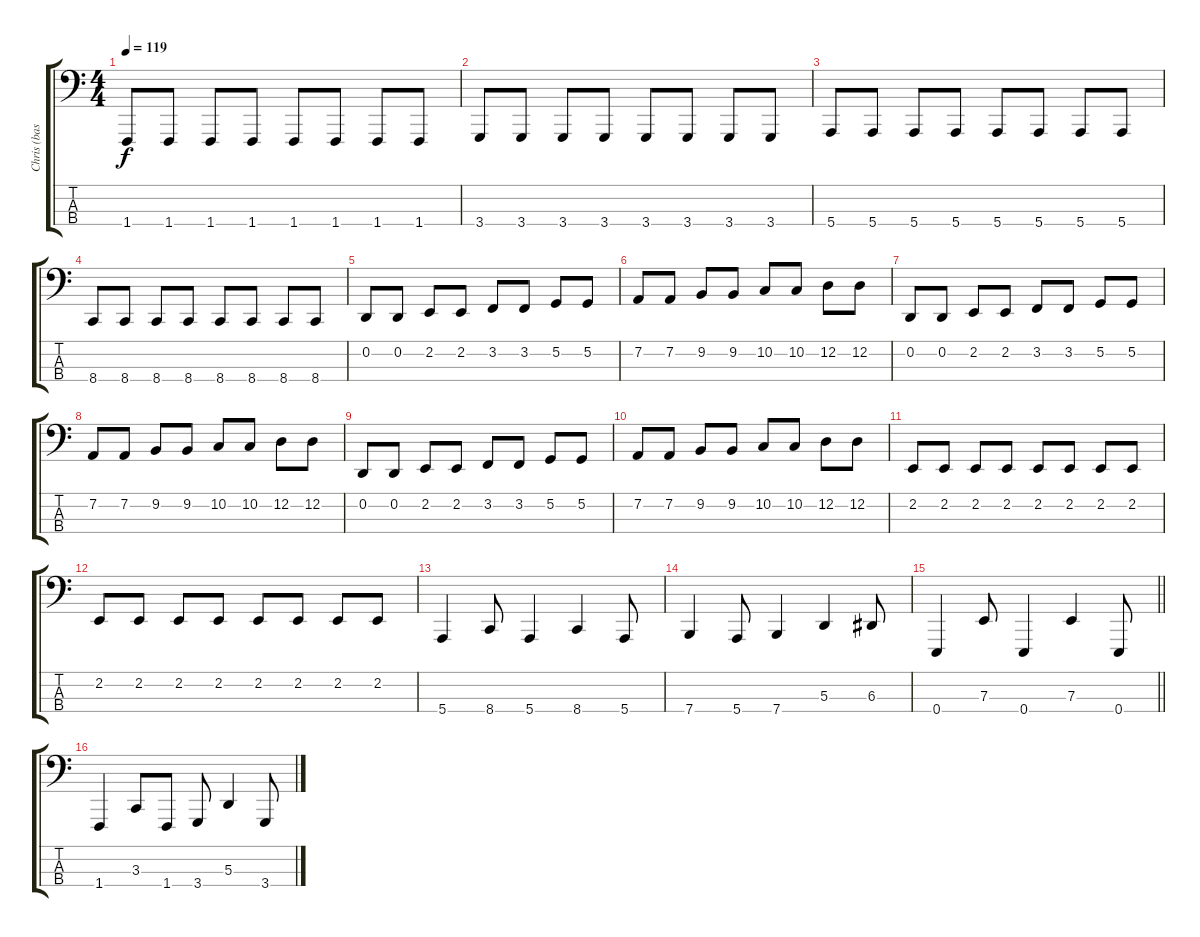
\track ("Chris (bass)" "Chris (bas") {instrument lead2sawtooth}
\staff {score tabs}
\tuning (G2 D2 A1 E1) {hide}
\ts (4 4)
\tempo 119
\clef f4
\ks c
1.4.8{dy f} 1.4.8 1.4.8 1.4.8 1.4.8 1.4.8 1.4.8 1.4.8 |
3.4.8 3.4.8 3.4.8 3.4.8 3.4.8 3.4.8 3.4.8 3.4.8 |
5.4.8 5.4.8 5.4.8 5.4.8 5.4.8 5.4.8 5.4.8 5.4.8 |
8.4.8 8.4.8 8.4.8 8.4.8 8.4.8 8.4.8 8.4.8 8.4.8 |
0.2.8 0.2.8 2.2.8 2.2.8 3.2.8 3.2.8 5.2.8 5.2.8 |
7.2.8 7.2.8 9.2.8 9.2.8 10.2.8 10.2.8 12.2.8 12.2.8 |
0.2.8 0.2.8 2.2.8 2.2.8 3.2.8 3.2.8 5.2.8 5.2.8 |
7.2.8 7.2.8 9.2.8 9.2.8 10.2.8 10.2.8 12.2.8 12.2.8 |
0.2.8 0.2.8 2.2.8 2.2.8 3.2.8 3.2.8 5.2.8 5.2.8 |
7.2.8 7.2.8 9.2.8 9.2.8 10.2.8 10.2.8 12.2.8 12.2.8 |
2.2.8 2.2.8 2.2.8 2.2.8 2.2.8 2.2.8 2.2.8 2.2.8 |
2.2.8 2.2.8 2.2.8 2.2.8 2.2.8 2.2.8 2.2.8 2.2.8 |
5.4.4 8.4.8 5.4.4 8.4.4 5.4.8 |
7.4.4 5.4.8 7.4.4 5.3.4 6.3.8 |
\barLineRight lightlight
0.4.4 7.3.8 0.4.4 7.3.4 0.4.8 |
1.4.4 3.3.8 1.4.8 3.4.8 5.3.4 3.4.8
